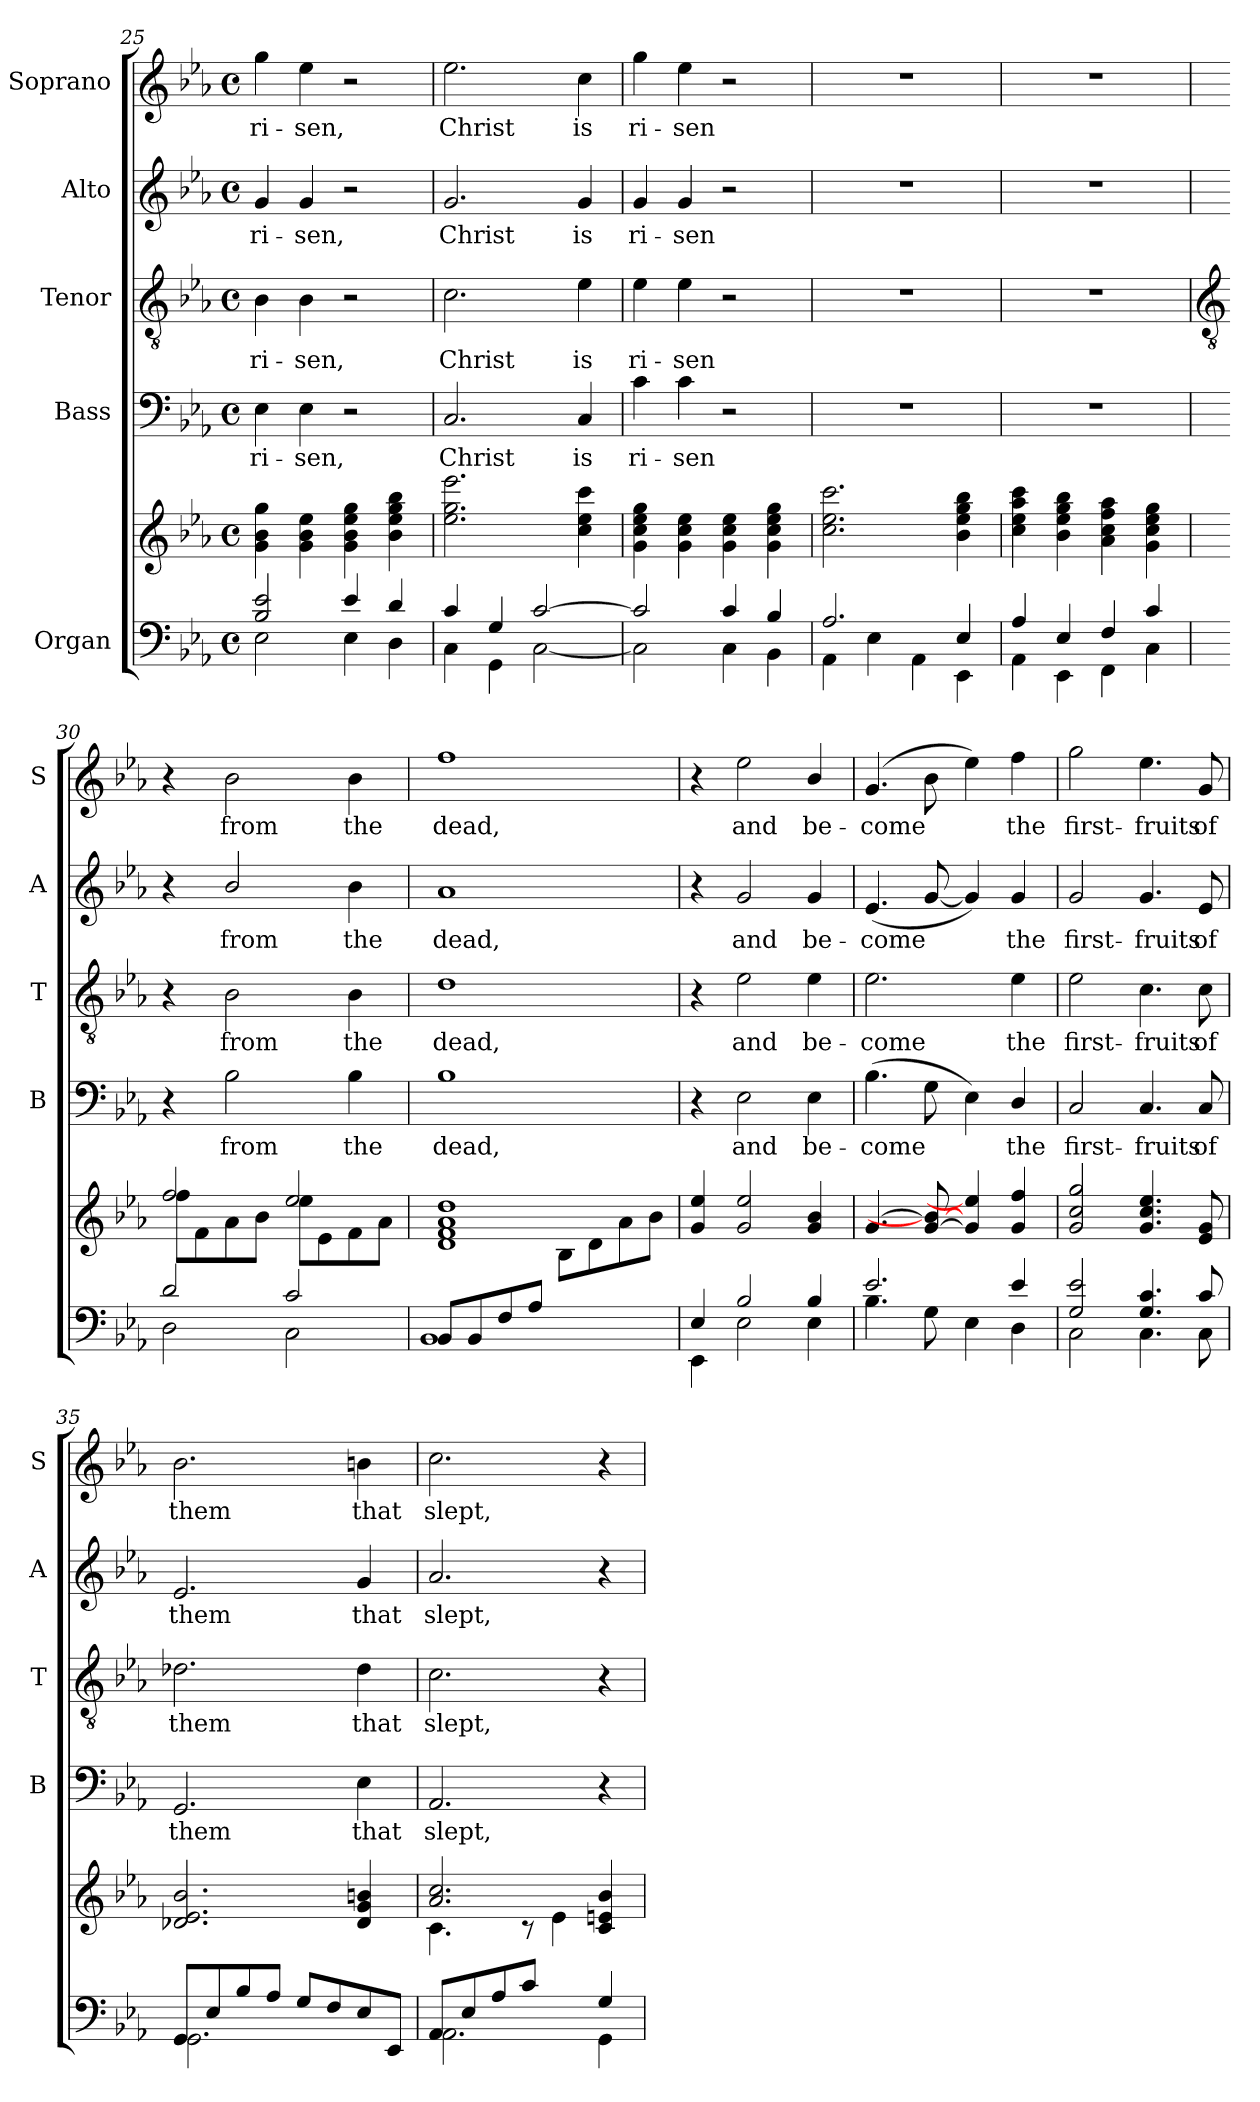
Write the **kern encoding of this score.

**kern	**kern	**kern	**text	**kern	**text	**kern	**text	**kern	**text
*part5	*part5	*part4	*part4	*part3	*part3	*part2	*part2	*part1	*part1
*staff6	*staff5	*staff4	*staff4	*staff3	*staff3	*staff2	*staff2	*staff1	*staff1
*I"Organ	*	*I"Bass	*	*I"Tenor	*	*I"Alto	*	*I"Soprano	*
*	*	*I'B	*	*I'T	*	*I'A	*	*I'S	*
*clefF4	*clefG2	*clefF4	*	*clefGv2	*	*clefG2	*	*clefG2	*
*k[b-e-a-]	*k[b-e-a-]	*k[b-e-a-]	*	*k[b-e-a-]	*	*k[b-e-a-]	*	*k[b-e-a-]	*
*E-:	*E-:	*E-:	*	*E-:	*	*E-:	*	*E-:	*
*M4/4	*M4/4	*M4/4	*	*M4/4	*	*M4/4	*	*M4/4	*
*met(c)	*met(c)	*met(c)	*	*met(c)	*	*met(c)	*	*met(c)	*
=25	=25	=25	=25	=25	=25	=25	=25	=25	=25
*^	*	*	*	*	*	*	*	*	*
!	!	!	!	!LO:LY:b	!	!LO:LY:b	!	!LO:LY:b	!	!LO:LY:b
2B-/ 2e-/	2E-\	4g 4b- 4gg	4E-	ri-	4B-	ri-	4g	ri-	4gg	ri-
!	!	!	!	!LO:LY:b	!	!LO:LY:b	!	!LO:LY:b	!	!LO:LY:b
.	.	4g 4b- 4ee-	4E-	-sen,	4B-	-sen,	4g	-sen,	4ee-	-sen,
4e-/	4E-\	4g 4b- 4ee- 4gg	2r	.	2r	.	2r	.	2r	.
4d/	4D\	4b- 4ee- 4gg 4bb-	.	.	.	.	.	.	.	.
=26	=26	=26	=26	=26	=26	=26	=26	=26	=26	=26
!	!	!	!	!LO:LY:b	!	!LO:LY:b	!	!LO:LY:b	!	!LO:LY:b
4c/	4C\	2.ee- 2.gg 2.eee-	2.C	Christ	2.c	Christ	2.g	Christ	2.ee-	Christ
4G/	4GG\	.	.	.	.	.	.	.	.	.
[2c/	[2C\	.	.	.	.	.	.	.	.	.
!	!	!	!	!LO:LY:b	!	!LO:LY:b	!	!LO:LY:b	!	!LO:LY:b
.	.	4cc 4ee- 4ccc	4C	is	4e-	is	4g	is	4cc	is
=27	=27	=27	=27	=27	=27	=27	=27	=27	=27	=27
!	!	!	!	!LO:LY:b	!	!LO:LY:b	!	!LO:LY:b	!	!LO:LY:b
2c/]	2C\]	4g 4cc 4ee- 4gg	4c	ri-	4e-	ri-	4g	ri-	4gg	ri-
!	!	!	!	!LO:LY:b	!	!LO:LY:b	!	!LO:LY:b	!	!LO:LY:b
.	.	4g 4cc 4ee-	4c	-sen	4e-	-sen	4g	-sen	4ee-	-sen
4c/	4C\	4g 4cc 4ee-	2r	.	2r	.	2r	.	2r	.
4B-/	4BB-\	4g 4cc 4ee- 4gg	.	.	.	.	.	.	.	.
=28	=28	=28	=28	=28	=28	=28	=28	=28	=28	=28
2.A-/	4AA-\	2.cc 2.ee- 2.ccc	1r	.	1r	.	1r	.	1r	.
.	4E-\	.	.	.	.	.	.	.	.	.
.	4AA-\	.	.	.	.	.	.	.	.	.
4E-/	4EE-\	4b- 4ee- 4gg 4bb-	.	.	.	.	.	.	.	.
=29	=29	=29	=29	=29	=29	=29	=29	=29	=29	=29
4A-/	4AA-\	4cc 4ee- 4aa- 4ccc	1r	.	1r	.	1r	.	1r	.
4E-/	4EE-\	4b- 4ee- 4gg 4bb-	.	.	.	.	.	.	.	.
4F/	4FF\	4a- 4cc 4ff 4aa-	.	.	.	.	.	.	.	.
4c/	4C\	4g 4cc 4ee- 4gg	.	.	.	.	.	.	.	.
!!LO:LB:g=z
=30	=30	=30	=30	=30	=30	=30	=30	=30	=30	=30
*	*	*	*	*	*clefGv2	*	*	*	*	*
*	*	*^	*	*	*	*	*	*	*	*
2d/	2D\	2ff/	8ff\L	4r	.	4r	.	4r	.	4r	.
.	.	.	8f\	.	.	.	.	.	.	.	.
!	!	!	!	!	!LO:LY:b	!	!LO:LY:b	!	!LO:LY:b	!	!LO:LY:b
.	.	.	8a-\	2B-	from	2B-	from	2b-/	from	2b-	from
.	.	.	8b-\J	.	.	.	.	.	.	.	.
2c/	2C\	2ee-/	8ee-\L	.	.	.	.	.	.	.	.
.	.	.	8e-\	.	.	.	.	.	.	.	.
!	!	!	!	!	!LO:LY:b	!	!LO:LY:b	!	!LO:LY:b	!	!LO:LY:b
.	.	.	8f\	4B-	the	4B-	the	4b-	the	4b-	the
.	.	.	8a-\J	.	.	.	.	.	.	.	.
=31	=31	=31	=31	=31	=31	=31	=31	=31	=31	=31	=31
!	!	!	!	!	!LO:LY:b	!	!LO:LY:b	!	!LO:LY:b	!	!LO:LY:b
8BB-/L	1BB-\	1d 1f 1a- 1dd	2ryy	1B-	dead,	1d	dead,	1a-	dead,	1ff	dead,
8BB-/	.	.	.	.	.	.	.	.	.	.	.
8F/	.	.	.	.	.	.	.	.	.	.	.
8A-/J	.	.	.	.	.	.	.	.	.	.	.
2ryy	.	.	8B-\L	.	.	.	.	.	.	.	.
.	.	.	8d\	.	.	.	.	.	.	.	.
.	.	.	8a-\	.	.	.	.	.	.	.	.
.	.	.	8b-\J	.	.	.	.	.	.	.	.
=32	=32	=32	=32	=32	=32	=32	=32	=32	=32	=32	=32
4E-/	4EE-\	4g 4ee-	1ryy	4r	.	4r	.	4r	.	4r	.
!	!	!	!	!	!LO:LY:b	!	!LO:LY:b	!	!LO:LY:b	!	!LO:LY:b
2B-/	2E-\	2g 2ee-	.	2E-	and	2e-	and	2g	and	2ee-	and
!	!	!	!	!	!LO:LY:b	!	!LO:LY:b	!	!LO:LY:b	!	!LO:LY:b
4B-/	4E-\	4g 4b-	.	4E-\	be-	4e-\	be-	4g/	be-	4b-/	be-
=33	=33	=33	=33	=33	=33	=33	=33	=33	=33	=33	=33
!	!	!	!	!	!LO:LY:b	!	!LO:LY:b	!	!LO:LY:b	!	!LO:LY:b
2.e-/	4.B-\	[4.g	1ryy	(>4.B-	-come	2.e-	-come	(<4.e-	-come	(>4.g	-come
.	8G\	8g/_ 8b-/_	.	8G	.	.	.	[8g	.	8b-	.
.	4E-\	4g/] 4ee-/]	.	4E-)	.	.	.	4g])	.	4ee-)	.
!	!	!	!	!	!LO:LY:b	!	!LO:LY:b	!	!LO:LY:b	!	!LO:LY:b
4e-/	4D\	4g 4ff	.	4D/	the	4e-	the	4g	the	4ff	the
=34	=34	=34	=34	=34	=34	=34	=34	=34	=34	=34	=34
!	!	!	!	!	!LO:LY:b	!	!LO:LY:b	!	!LO:LY:b	!	!LO:LY:b
2G/ 2e-/	2C\	2g 2cc 2gg	1ryy	2C	first-	2e-	first-	2g	first-	2gg	first-
!	!	!	!	!	!LO:LY:b	!	!LO:LY:b	!	!LO:LY:b	!	!LO:LY:b
4.G/ 4.c/	4.C\	4.g 4.cc 4.ee-	.	4.C	-fruits	4.c	-fruits	4.g	-fruits	4.ee-	-fruits
!	!	!	!	!	!LO:LY:b	!	!LO:LY:b	!	!LO:LY:b	!	!LO:LY:b
8c/	8C\	8e- 8g	.	8C	of	8c	of	8e-	of	8g	of
=35	=35	=35	=35	=35	=35	=35	=35	=35	=35	=35	=35
!	!	!	!	!	!LO:LY:b	!	!LO:LY:b	!	!LO:LY:b	!	!LO:LY:b
8GG/L	2.GG\	2.d-X 2.e- 2.b-	1ryy	2.GG	them	2.d-X	them	2.e-	them	2.b-	them
8E-/	.	.	.	.	.	.	.	.	.	.	.
8B-/	.	.	.	.	.	.	.	.	.	.	.
8A-/J	.	.	.	.	.	.	.	.	.	.	.
8G/L	.	.	.	.	.	.	.	.	.	.	.
8F/	.	.	.	.	.	.	.	.	.	.	.
!	!	!	!	!	!LO:LY:b	!	!LO:LY:b	!	!LO:LY:b	!	!LO:LY:b
8E-/	4ryy	4d- 4g 4bn	.	4E-	that	4d-	that	4g	that	4bn	that
8EE-/J	.	.	.	.	.	.	.	.	.	.	.
=36	=36	=36	=36	=36	=36	=36	=36	=36	=36	=36	=36
!	!	!	!	!	!LO:LY:b	!	!LO:LY:b	!	!LO:LY:b	!	!LO:LY:b
8AA-/L	2.AA-\	2.a-/ 2.cc/	4.c\	2.AA-	slept,	2.c	slept,	2.a-	slept,	2.cc	slept,
8E-/	.	.	.	.	.	.	.	.	.	.	.
8A-/	.	.	.	.	.	.	.	.	.	.	.
8c/J	.	.	8r	.	.	.	.	.	.	.	.
4ryy	.	.	4e-\	.	.	.	.	.	.	.	.
4G/	4GG\	4c 4en 4b-	4ryy	4r	.	4r	.	4r	.	4r	.
*v	*v	*	*	*	*	*	*	*	*	*	*
*	*v	*v	*	*	*	*	*	*	*	*
=	=	=	=	=	=	=	=	=	=
*-	*-	*-	*-	*-	*-	*-	*-	*-	*-
